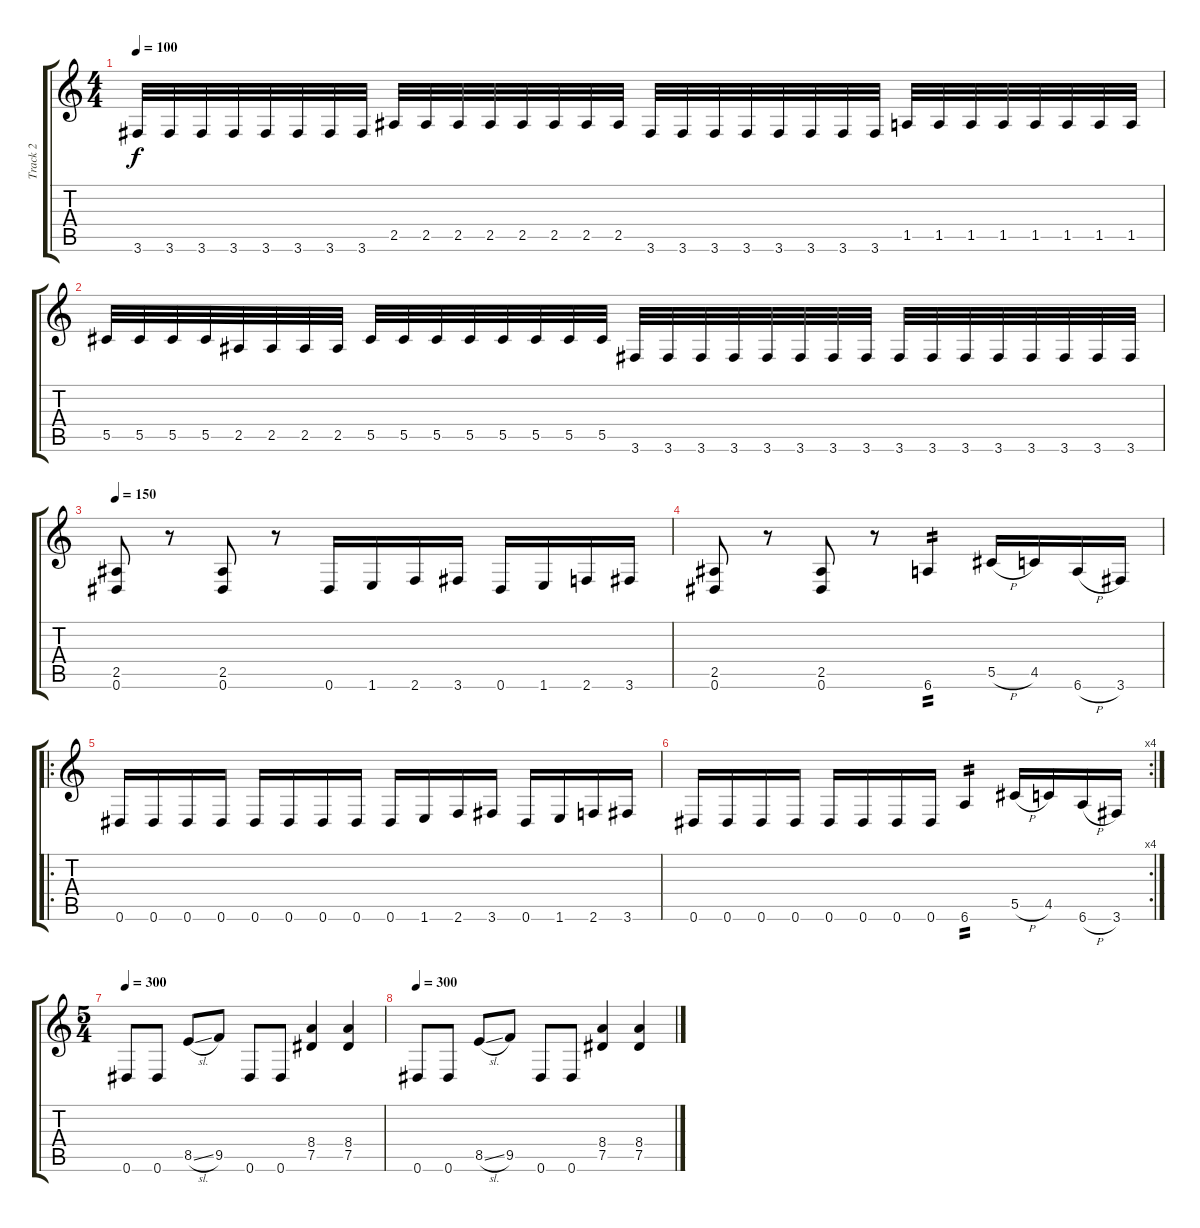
\track ("Track 2" "Track 2") {instrument distortionguitar}
\staff {score tabs}
\tuning (Eb4 Bb3 Gb3 Db3 Ab2 Eb2) {hide}
\ts (4 4)
\tempo 100
\clef g2
\ks c
3.6.32{dy f} 3.6.32 3.6.32 3.6.32 3.6.32 3.6.32 3.6.32 3.6.32 2.5.32 2.5.32 2.5.32 2.5.32 2.5.32 2.5.32 2.5.32 2.5.32 3.6.32 3.6.32 3.6.32 3.6.32 3.6.32 3.6.32 3.6.32 3.6.32 1.5.32 1.5.32 1.5.32 1.5.32 1.5.32 1.5.32 1.5.32 1.5.32 |
5.5.32 5.5.32 5.5.32 5.5.32 2.5.32 2.5.32 2.5.32 2.5.32 5.5.32 5.5.32 5.5.32 5.5.32 5.5.32 5.5.32 5.5.32 5.5.32 3.6.32 3.6.32 3.6.32 3.6.32 3.6.32 3.6.32 3.6.32 3.6.32 3.6.32 3.6.32 3.6.32 3.6.32 3.6.32 3.6.32 3.6.32 3.6.32 |
\tempo 150
(2.5 0.6).8 r.8 (2.5 0.6).8 r.8 0.6.16 1.6.16 2.6.16 3.6.16 0.6.16 1.6.16 2.6.16 3.6.16 |
(2.5 0.6).8 r.8 (2.5 0.6).8 r.8 6.6.4{tp 2} 5.5{h}.16 4.5.16 6.6{h}.16 3.6.16 |
\ro
0.6.16 0.6.16 0.6.16 0.6.16 0.6.16 0.6.16 0.6.16 0.6.16 0.6.16 1.6.16 2.6.16 3.6.16 0.6.16 1.6.16 2.6.16 3.6.16 |
\rc 4
0.6.16 0.6.16 0.6.16 0.6.16 0.6.16 0.6.16 0.6.16 0.6.16 6.6.4{tp 2} 5.5{h}.16 4.5.16 6.6{h}.16 3.6.16 |
\ts (5 4)
\tempo 300
0.6.8 0.6.8 8.5{sl}.8 9.5.8 0.6.8 0.6.8 (8.4 7.5).4 (8.4 7.5).4 |
\tempo 300
0.6.8 0.6.8 8.5{sl}.8 9.5.8 0.6.8 0.6.8 (8.4 7.5).4 (8.4 7.5).4
